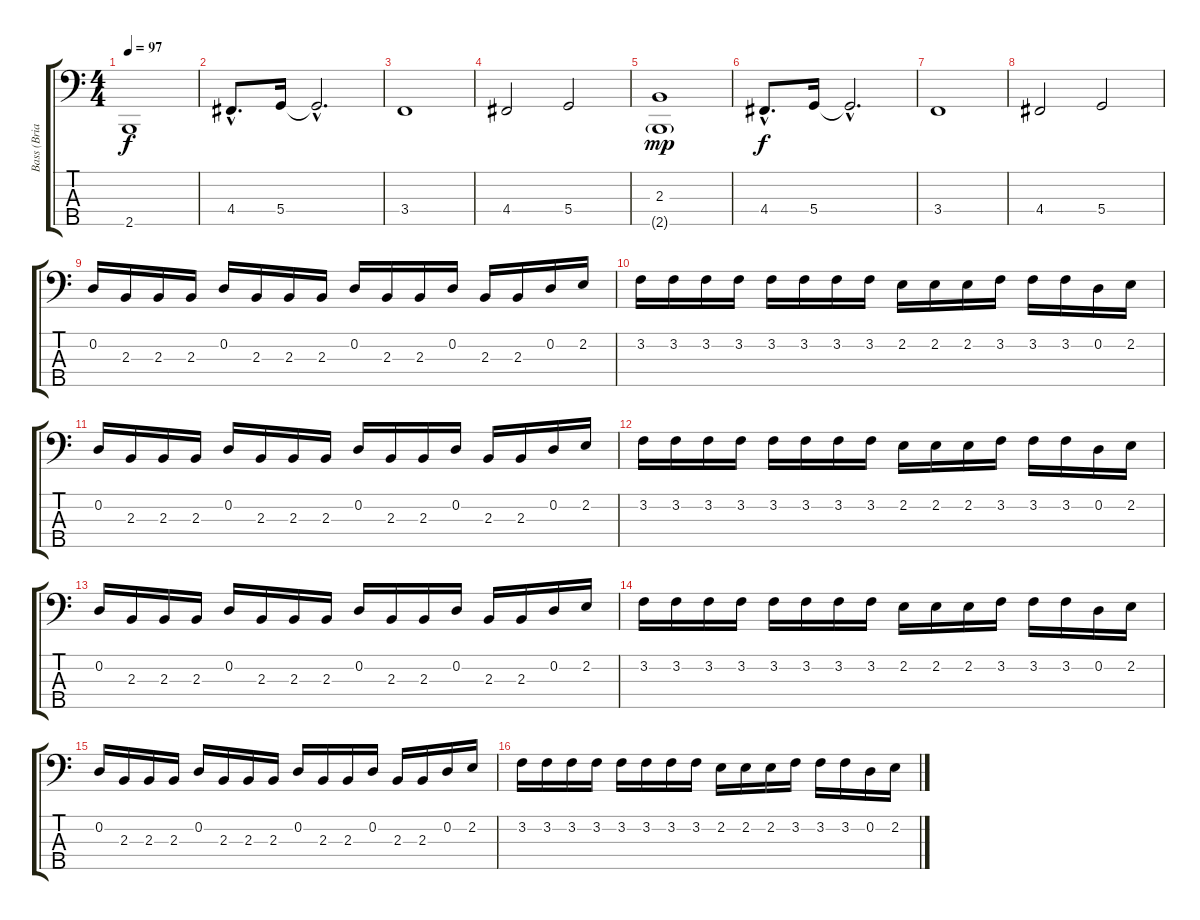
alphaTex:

\track ("Bass (Brian White)" "Bass (Bria") {instrument electricbassfinger}
\staff {score tabs}
\tuning (G2 D2 A1 D1 A0) {hide}
\ts (4 4)
\tempo 97
\clef f4
\ks c
2.5.1{dy f} |
4.4{hac}.8{d} 5.4.16 5.4{hac t}.2{d} |
3.4.1 |
4.4.2 5.4.2 |
(2.3 2.5{g}).1{dy mp} |
4.4{hac}.8{d dy f} 5.4.16 5.4{hac t}.2{d} |
3.4.1 |
4.4.2 5.4.2 |
0.2.16 2.3.16 2.3.16 2.3.16 0.2.16 2.3.16 2.3.16 2.3.16 0.2.16 2.3.16 2.3.16 0.2.16 2.3.16 2.3.16 0.2.16 2.2.16 |
3.2.16 3.2.16 3.2.16 3.2.16 3.2.16 3.2.16 3.2.16 3.2.16 2.2.16 2.2.16 2.2.16 3.2.16 3.2.16 3.2.16 0.2.16 2.2.16 |
0.2.16 2.3.16 2.3.16 2.3.16 0.2.16 2.3.16 2.3.16 2.3.16 0.2.16 2.3.16 2.3.16 0.2.16 2.3.16 2.3.16 0.2.16 2.2.16 |
3.2.16 3.2.16 3.2.16 3.2.16 3.2.16 3.2.16 3.2.16 3.2.16 2.2.16 2.2.16 2.2.16 3.2.16 3.2.16 3.2.16 0.2.16 2.2.16 |
0.2.16 2.3.16 2.3.16 2.3.16 0.2.16 2.3.16 2.3.16 2.3.16 0.2.16 2.3.16 2.3.16 0.2.16 2.3.16 2.3.16 0.2.16 2.2.16 |
3.2.16 3.2.16 3.2.16 3.2.16 3.2.16 3.2.16 3.2.16 3.2.16 2.2.16 2.2.16 2.2.16 3.2.16 3.2.16 3.2.16 0.2.16 2.2.16 |
0.2.16 2.3.16 2.3.16 2.3.16 0.2.16 2.3.16 2.3.16 2.3.16 0.2.16 2.3.16 2.3.16 0.2.16 2.3.16 2.3.16 0.2.16 2.2.16 |
3.2.16 3.2.16 3.2.16 3.2.16 3.2.16 3.2.16 3.2.16 3.2.16 2.2.16 2.2.16 2.2.16 3.2.16 3.2.16 3.2.16 0.2.16 2.2.16
